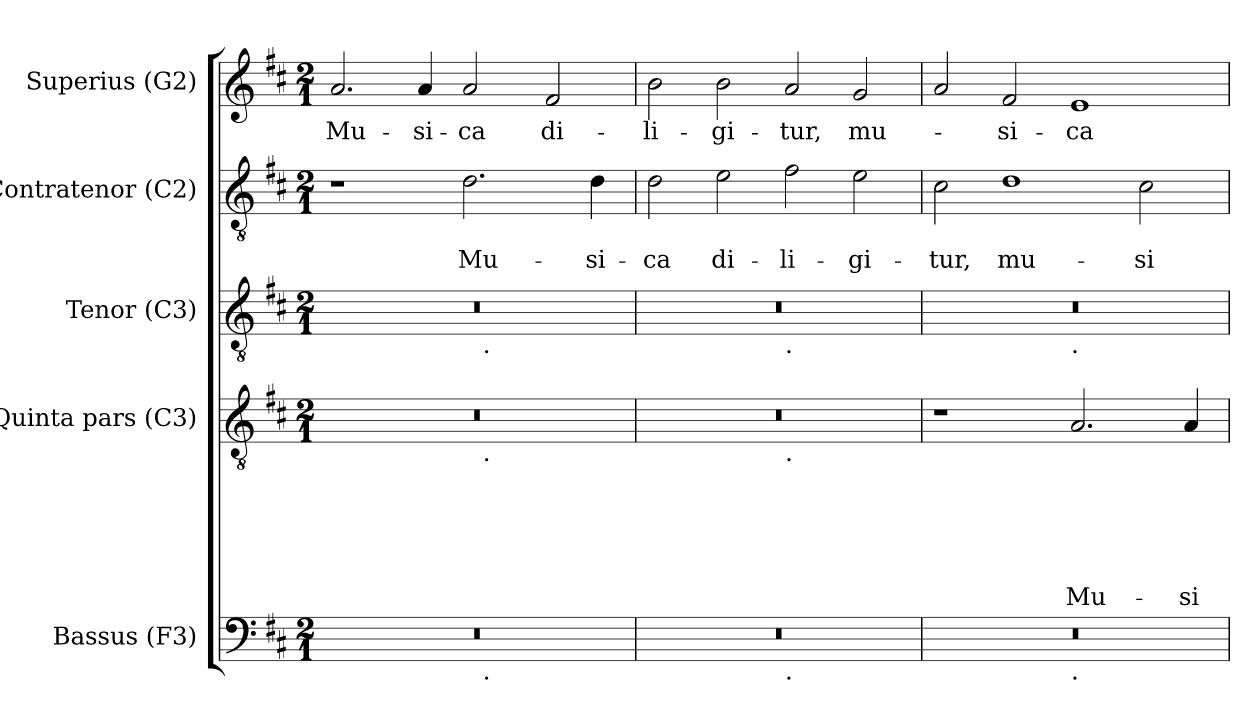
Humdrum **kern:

**kern	**kern	**text	**text	**text	**text	**text	**text	**kern	**kern	**text	**text	**kern	**text
*part5	*part4	*part4	*part4	*part4	*part4	*part4	*part4	*part3	*part2	*part2	*part2	*part1	*part1
*staff5	*staff4	*staff4	*staff4	*staff4	*staff4	*staff4	*staff4	*staff3	*staff2	*staff2	*staff2	*staff1	*staff1
*I"Bassus (F3)	*I"Quinta pars (C3)	*	*	*	*	*	*	*I"Tenor (C3)	*I"Contratenor (C2)	*	*	*I"Superius (G2)	*
*I'B.	*I'QP.	*	*	*	*	*	*	*I'T.	*I'C.	*	*	*I'S.	*
*clefF4	*clefGv2	*	*	*	*	*	*	*clefGv2	*clefGv2	*	*	*clefG2	*
*k[f#c#]	*k[f#c#]	*	*	*	*	*	*	*k[f#c#]	*k[f#c#]	*	*	*k[f#c#]	*
*D:	*D:	*	*	*	*	*	*	*D:	*D:	*	*	*D:	*
*M2/1	*M2/1	*	*	*	*	*	*	*M2/1	*M2/1	*	*	*M2/1	*
=1	=1	=1	=1	=1	=1	=1	=1	=1	=1	=1	=1	=1	=1
!	!	!	!	!	!	!	!	!	!	!	!	!	!LO:LY:b
*^	*^	*	*	*	*	*	*	*^	*	*	*	*	*
0r	1ryy	0r	1ryy	.	.	.	.	.	.	0r	1ryy	1r	.	.	2.a/	Mu-
!	!	!	!	!	!	!	!	!	!	!	!	!	!	!	!	!LO:LY:b
.	.	.	.	.	.	.	.	.	.	.	.	.	.	.	4a/	-si-
!	!	!	!	!	!	!	!	!	!	!	!	!	!	!LO:LY:b	!	!LO:LY:b
.	16ryy	.	16ryy	.	.	.	.	.	.	.	16ryy	2.d\	.	Mu-	2a/	-ca
!	!	!	!	!	!	!	!	!	!	!	!LO:TX:b:t=.	!	!	!	!	!
!	!	!	!LO:TX:b:t=.	!	!	!	!	!	!	!	!	!	!	!	!	!
!	!LO:TX:b:t=.	!	!	!	!	!	!	!	!	!	!	!	!	!	!	!
.	2...ryy	.	2...ryy	.	.	.	.	.	.	.	2...ryy	.	.	.	.	.
!	!	!	!	!	!	!	!	!	!	!	!	!	!	!	!	!LO:LY:b
.	.	.	.	.	.	.	.	.	.	.	.	.	.	.	2f#/	di-
!	!	!	!	!	!	!	!	!	!	!	!	!	!	!LO:LY:b	!	!
.	.	.	.	.	.	.	.	.	.	.	.	4d\	.	-si-	.	.
=2	=2	=2	=2	=2	=2	=2	=2	=2	=2	=2	=2	=2	=2	=2	=2	=2
!	!	!	!	!	!	!	!	!	!	!	!	!	!	!LO:LY:b	!	!LO:LY:b
0r	1ryy	0r	1ryy	.	.	.	.	.	.	0r	1ryy	2d\	.	-ca	2b\	-li-
!	!	!	!	!	!	!	!	!	!	!	!	!	!	!LO:LY:b	!	!LO:LY:b
.	.	.	.	.	.	.	.	.	.	.	.	2e\	.	di-	2b\	-gi-
!	!	!	!	!	!	!	!	!	!	!	!LO:TX:b:t=.	!	!	!	!	!
!	!	!	!LO:TX:b:t=.	!	!	!	!	!	!	!	!	!	!	!	!	!
!	!LO:TX:b:t=.	!	!	!	!	!	!	!	!	!	!	!	!	!	!	!
!	!	!	!	!	!	!	!	!	!	!	!	!	!	!LO:LY:b	!	!LO:LY:b
.	1ryy	.	1ryy	.	.	.	.	.	.	.	1ryy	2f#\	.	-li-	2a/	-tur,
!	!	!	!	!	!	!	!	!	!	!	!	!	!	!LO:LY:b	!	!LO:LY:b
.	.	.	.	.	.	.	.	.	.	.	.	2e\	.	-gi-	2g/	mu-
=3	=3	=3	=3	=3	=3	=3	=3	=3	=3	=3	=3	=3	=3	=3	=3	=3
!	!	!	!	!	!	!	!	!	!	!	!	!	!	!LO:LY:b	!	!
*	*	*v	*v	*	*	*	*	*	*	*	*	*	*	*	*	*
0r	1ryy	1r	.	.	.	.	.	.	0r	1ryy	2c#\	.	-tur,	2a/	.
!	!	!	!	!	!	!	!	!	!	!	!	!	!LO:LY:b	!	!LO:LY:b
.	.	.	.	.	.	.	.	.	.	.	1d	.	mu-	2f#/	-si-
!	!	!	!	!	!	!	!	!	!	!LO:TX:b:t=.	!	!	!	!	!
!	!LO:TX:b:t=.	!	!	!	!	!	!	!	!	!	!	!	!	!	!
!	!	!	!	!	!	!	!	!LO:LY:b	!	!	!	!	!	!	!LO:LY:b
.	1ryy	2.A/	.	.	.	.	.	Mu-	.	1ryy	.	.	.	1e	-ca
!	!	!	!	!	!	!	!	!	!	!	!	!	!LO:LY:b	!	!
.	.	.	.	.	.	.	.	.	.	.	2c#\	.	-si-	.	.
!	!	!	!	!	!	!	!	!LO:LY:b	!	!	!	!	!	!	!
.	.	4A/	.	.	.	.	.	-si-	.	.	.	.	.	.	.
*v	*v	*	*	*	*	*	*	*	*v	*v	*	*	*	*	*
=	=	=	=	=	=	=	=	=	=	=	=	=	=
*-	*-	*-	*-	*-	*-	*-	*-	*-	*-	*-	*-	*-	*-
